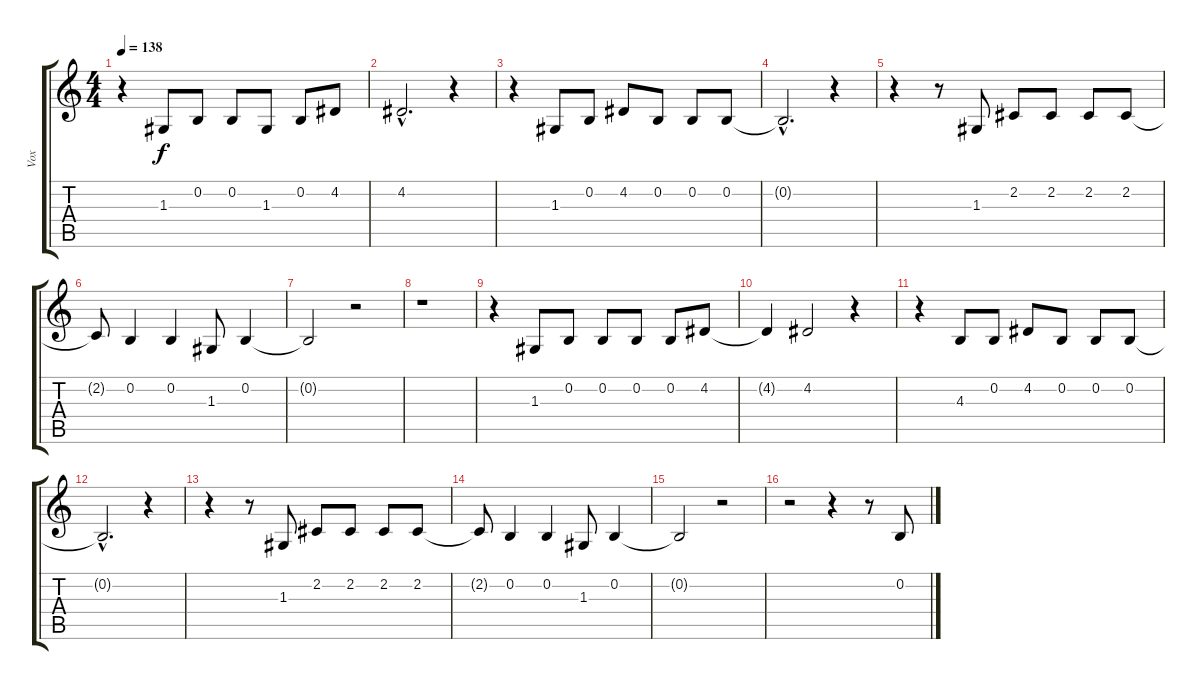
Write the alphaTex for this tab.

\track ("Vox" "Vox") {instrument drawbarorgan}
\staff {score tabs}
\tuning (E4 B3 G3 D3 A2 E2) {hide}
\ts (4 4)
\tempo 138
\clef g2
\ks c
r.4{dy f} 1.3.8 0.2.8 0.2.8 1.3.8 0.2.8 4.2.8 |
4.2{hac}.2{d} r.4 |
r.4 1.3.8 0.2.8 4.2.8 0.2.8 0.2.8 0.2.8 |
0.2{hac t}.2{d} r.4 |
r.4 r.8 1.3.8 2.2.8 2.2.8 2.2.8 2.2.8 |
2.2{t}.8 0.2.4 0.2.4 1.3.8 0.2.4 |
0.2{t}.2 r.2 |
r.1 |
r.4 1.3.8 0.2.8 0.2.8 0.2.8 0.2.8 4.2.8 |
4.2{t}.4 4.2.2 r.4 |
r.4 4.3.8 0.2.8 4.2.8 0.2.8 0.2.8 0.2.8 |
0.2{hac t}.2{d} r.4 |
r.4 r.8 1.3.8 2.2.8 2.2.8 2.2.8 2.2.8 |
2.2{t}.8 0.2.4 0.2.4 1.3.8 0.2.4 |
0.2{t}.2 r.2 |
r.2 r.4 r.8 0.2.8
